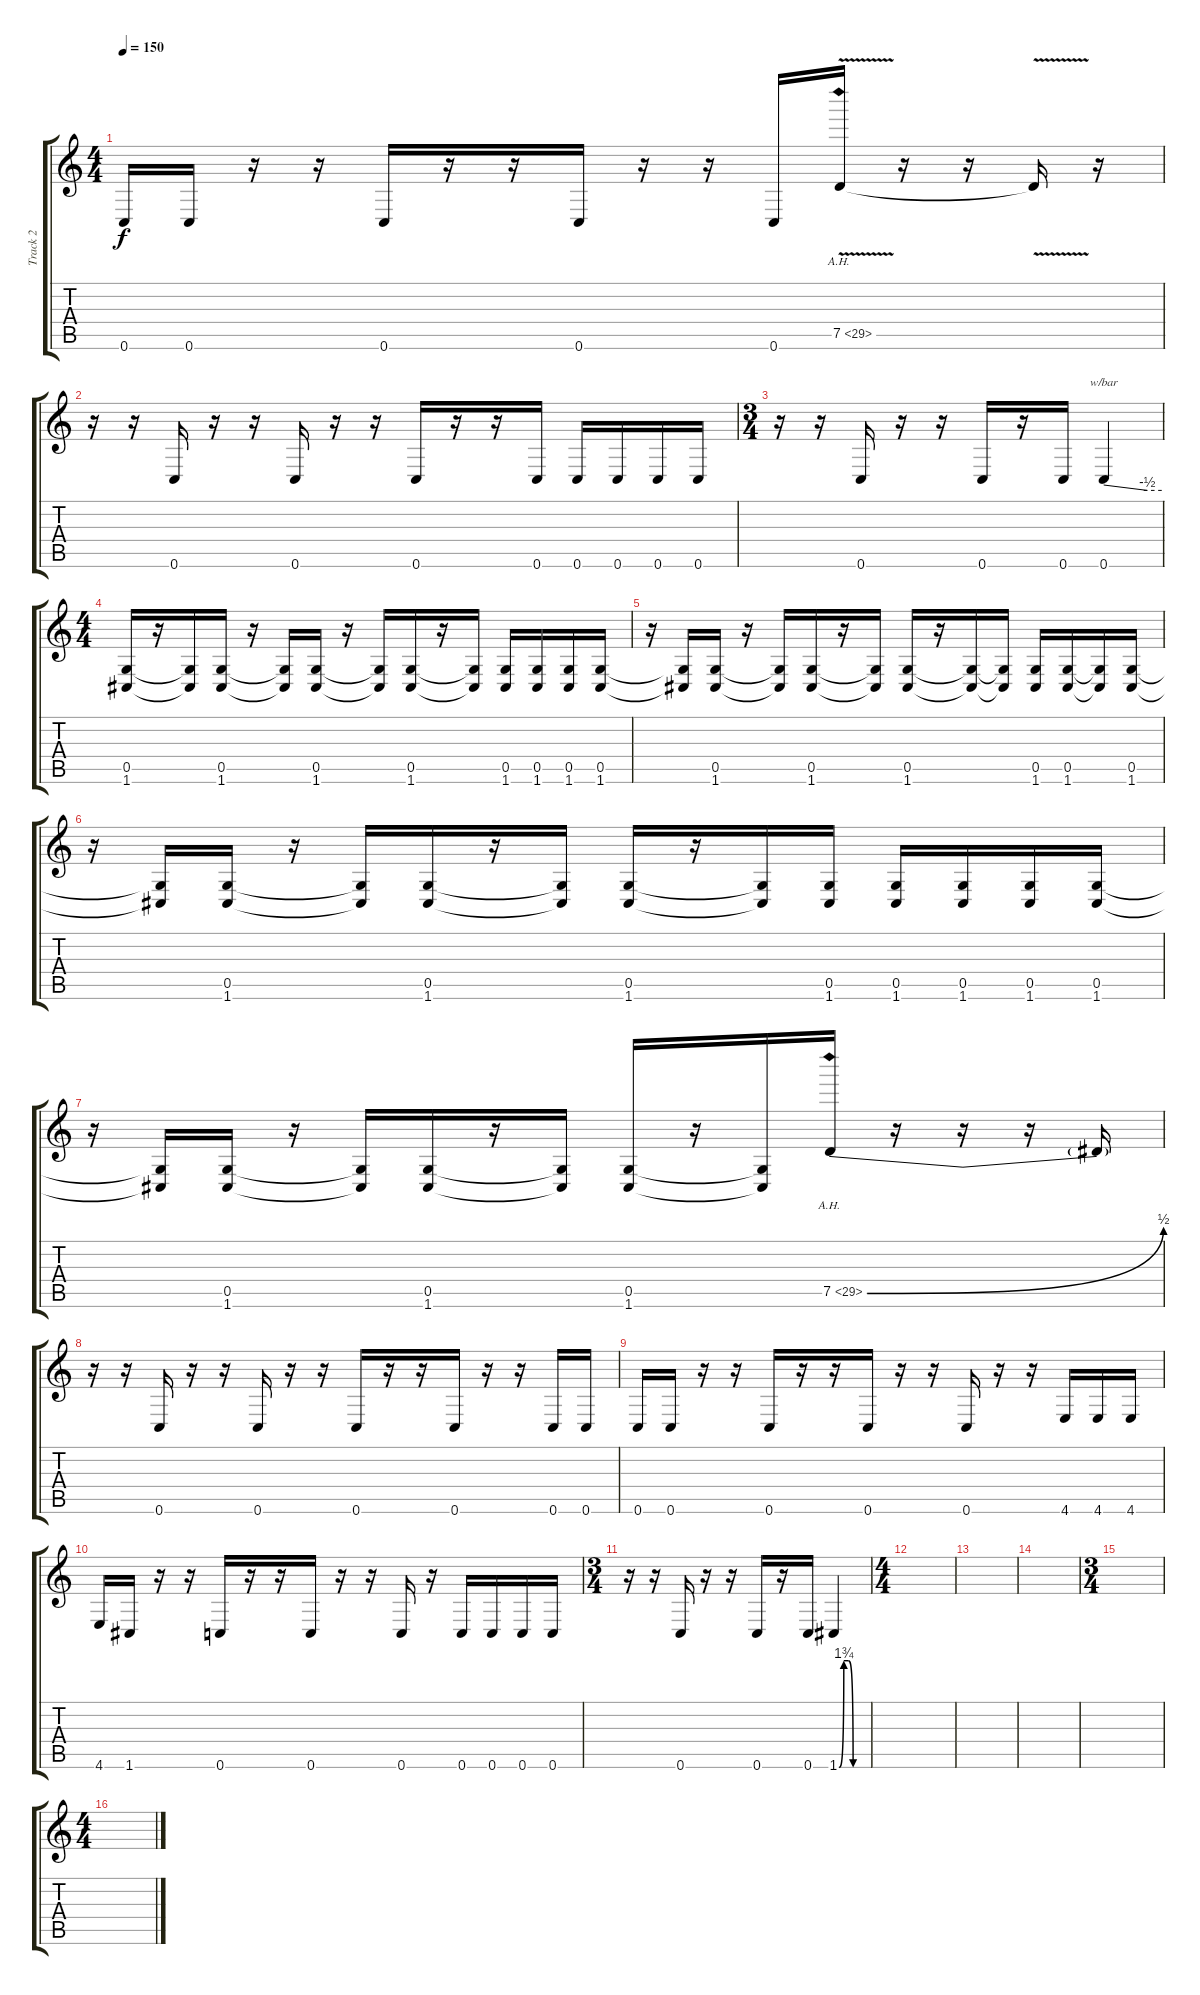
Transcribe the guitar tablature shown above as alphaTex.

\track ("Track 2" "Track 2") {instrument distortionguitar}
\staff {score tabs}
\tuning (D4 A3 F3 C3 G2 C2) {hide}
\ts (4 4)
\tempo 150
\clef g2
\ks c
0.6.16{dy f} 0.6.16 r.16 r.16 0.6.16 r.16 r.16 0.6.16 r.16 r.16 0.6.16 7.5{ah 22 v}.16 r.16 r.16 7.5{t}.16 r.16 |
r.16 r.16 0.6.16 r.16 r.16 0.6.16 r.16 r.16 0.6.16 r.16 r.16 0.6.16 0.6.16 0.6.16 0.6.16 0.6.16 |
\ts (3 4)
r.16 r.16 0.6.16 r.16 r.16 0.6.16 r.16 0.6.16 0.6.4{tbe (custom default 0 0 45 -2 60 -2)} |
\ts (4 4)
(0.5 1.6).16 r.16 (0.5{t} 1.6{t}).16 (0.5 1.6).16 r.16 (0.5{t} 1.6{t}).16 (0.5 1.6).16 r.16 (0.5{t} 1.6{t}).16 (0.5 1.6).16 r.16 (0.5{t} 1.6{t}).16 (0.5 1.6).16 (0.5 1.6).16 (0.5 1.6).16 (0.5 1.6).16 |
r.16 (0.5{t} 1.6{t}).16 (0.5 1.6).16 r.16 (0.5{t} 1.6{t}).16 (0.5 1.6).16 r.16 (0.5{t} 1.6{t}).16 (0.5 1.6).16 r.16 (0.5{t} 1.6{t}).16 (0.5{t} 1.6{t}).16 (0.5 1.6).16 (0.5 1.6).16 (0.5{t} 1.6{t}).16 (0.5 1.6).16 |
r.16 (0.5{t} 1.6{t}).16 (0.5 1.6).16 r.16 (0.5{t} 1.6{t}).16 (0.5 1.6).16 r.16 (0.5{t} 1.6{t}).16 (0.5 1.6).16 r.16 (0.5{t} 1.6{t}).16 (0.5 1.6).16 (0.5 1.6).16 (0.5 1.6).16 (0.5 1.6).16 (0.5 1.6).16 |
r.16 (0.5{t} 1.6{t}).16 (0.5 1.6).16 r.16 (0.5{t} 1.6{t}).16 (0.5 1.6).16 r.16 (0.5{t} 1.6{t}).16 (0.5 1.6).16 r.16 (0.5{t} 1.6{t}).16 7.5{be (bend 0 0 60 2) ah 22}.16 r.16 r.16 r.16 7.5{t}.16 |
r.16 r.16 0.6.16 r.16 r.16 0.6.16 r.16 r.16 0.6.16 r.16 r.16 0.6.16 r.16 r.16 0.6.16 0.6.16 |
0.6.16 0.6.16 r.16 r.16 0.6.16 r.16 r.16 0.6.16 r.16 r.16 0.6.16 r.16 r.16 4.6.16 4.6.16 4.6.16 |
4.6.16 1.6.16 r.16 r.16 0.6.16 r.16 r.16 0.6.16 r.16 r.16 0.6.16 r.16 0.6.16 0.6.16 0.6.16 0.6.16 |
\ts (3 4)
r.16 r.16 0.6.16 r.16 r.16 0.6.16 r.16 0.6.16 1.6{be (custom 0 0 10 7 20 7 30 0 60 0)}.4 |
\ts (4 4)
|
|
|
\ts (3 4)
|
\ts (4 4)
